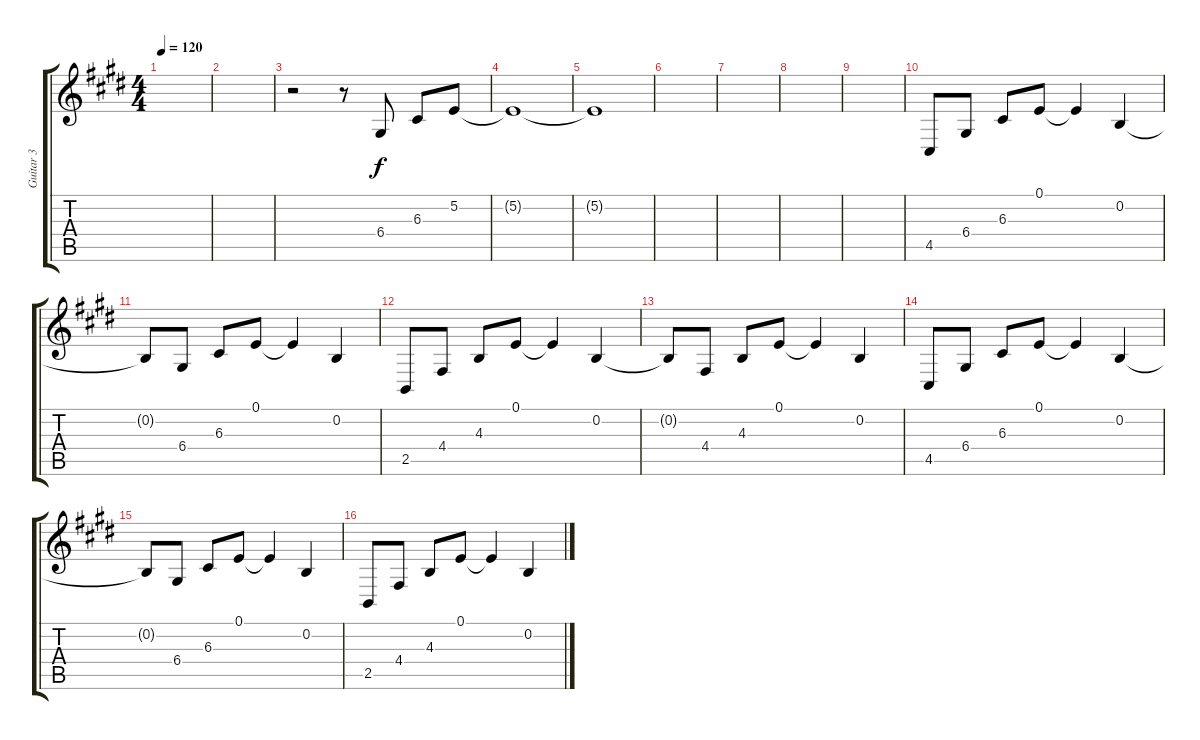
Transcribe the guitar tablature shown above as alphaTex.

\track ("Guitar 3" "Guitar 3") {instrument lead1square}
\staff {score tabs}
\tuning (E4 B3 G3 D3 A2 E2) {hide}
\ts (4 4)
\tempo 120
\clef g2
\ks e
|
|
r.2 r.8 6.4.8 6.3.8 5.2.8 |
5.2{t}.1 |
5.2{t}.1 |
|
|
|
|
4.5.8 6.4.8 6.3.8 0.1.8 0.1{t}.4 0.2.4 |
0.2{t}.8 6.4.8 6.3.8 0.1.8 0.1{t}.4 0.2.4 |
2.5.8 4.4.8 4.3.8 0.1.8 0.1{t}.4 0.2.4 |
0.2{t}.8 4.4.8 4.3.8 0.1.8 0.1{t}.4 0.2.4 |
4.5.8 6.4.8 6.3.8 0.1.8 0.1{t}.4 0.2.4 |
0.2{t}.8 6.4.8 6.3.8 0.1.8 0.1{t}.4 0.2.4 |
2.5.8 4.4.8 4.3.8 0.1.8 0.1{t}.4 0.2.4
